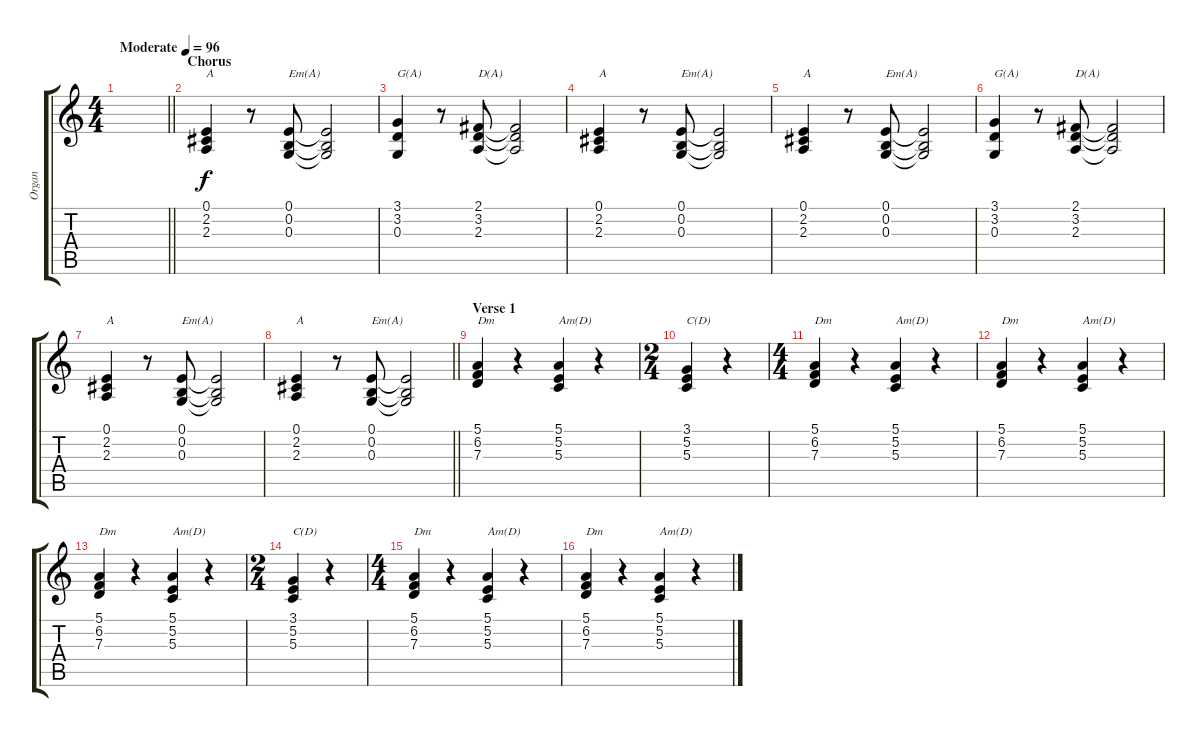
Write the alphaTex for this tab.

\track ("Organ" "Organ") {instrument percussiveorgan}
\staff {score tabs}
\tuning (E4 B3 G3 D3 A2 E2) {hide}
\ts (4 4)
\tempo (96 "Moderate")
\clef g2
\barLineRight lightlight
\ks c
|
\section ("" "Chorus")
(0.1 2.2 2.3).4{txt "A"} r.8 (0.1 0.2 0.3).8{txt "Em(A)"} (0.1{t} 0.2{t} 0.3{t}).2 |
(3.1 3.2 0.3).4{txt "G(A)"} r.8 (2.1 3.2 2.3).8{txt "D(A)"} (2.1{t} 3.2{t} 2.3{t}).2 |
(0.1 2.2 2.3).4{txt "A"} r.8 (0.1 0.2 0.3).8{txt "Em(A)"} (0.1{t} 0.2{t} 0.3{t}).2 |
(0.1 2.2 2.3).4{txt "A"} r.8 (0.1 0.2 0.3).8{txt "Em(A)"} (0.1{t} 0.2{t} 0.3{t}).2 |
(3.1 3.2 0.3).4{txt "G(A)"} r.8 (2.1 3.2 2.3).8{txt "D(A)"} (2.1{t} 3.2{t} 2.3{t}).2 |
(0.1 2.2 2.3).4{txt "A"} r.8 (0.1 0.2 0.3).8{txt "Em(A)"} (0.1{t} 0.2{t} 0.3{t}).2 |
\barLineRight lightlight
(0.1 2.2 2.3).4{txt "A"} r.8 (0.1 0.2 0.3).8{txt "Em(A)"} (0.1{t} 0.2{t} 0.3{t}).2 |
\section ("" "Verse 1")
(5.1 6.2 7.3).4{txt "Dm"} r.4 (5.1 5.2 5.3).4{txt "Am(D)"} r.4 |
\ts (2 4)
(3.1 5.2 5.3).4{txt "C(D)"} r.4 |
\ts (4 4)
(5.1 6.2 7.3).4{txt "Dm"} r.4 (5.1 5.2 5.3).4{txt "Am(D)"} r.4 |
(5.1 6.2 7.3).4{txt "Dm"} r.4 (5.1 5.2 5.3).4{txt "Am(D)"} r.4 |
(5.1 6.2 7.3).4{txt "Dm"} r.4 (5.1 5.2 5.3).4{txt "Am(D)"} r.4 |
\ts (2 4)
(3.1 5.2 5.3).4{txt "C(D)"} r.4 |
\ts (4 4)
(5.1 6.2 7.3).4{txt "Dm"} r.4 (5.1 5.2 5.3).4{txt "Am(D)"} r.4 |
(5.1 6.2 7.3).4{txt "Dm"} r.4 (5.1 5.2 5.3).4{txt "Am(D)"} r.4
